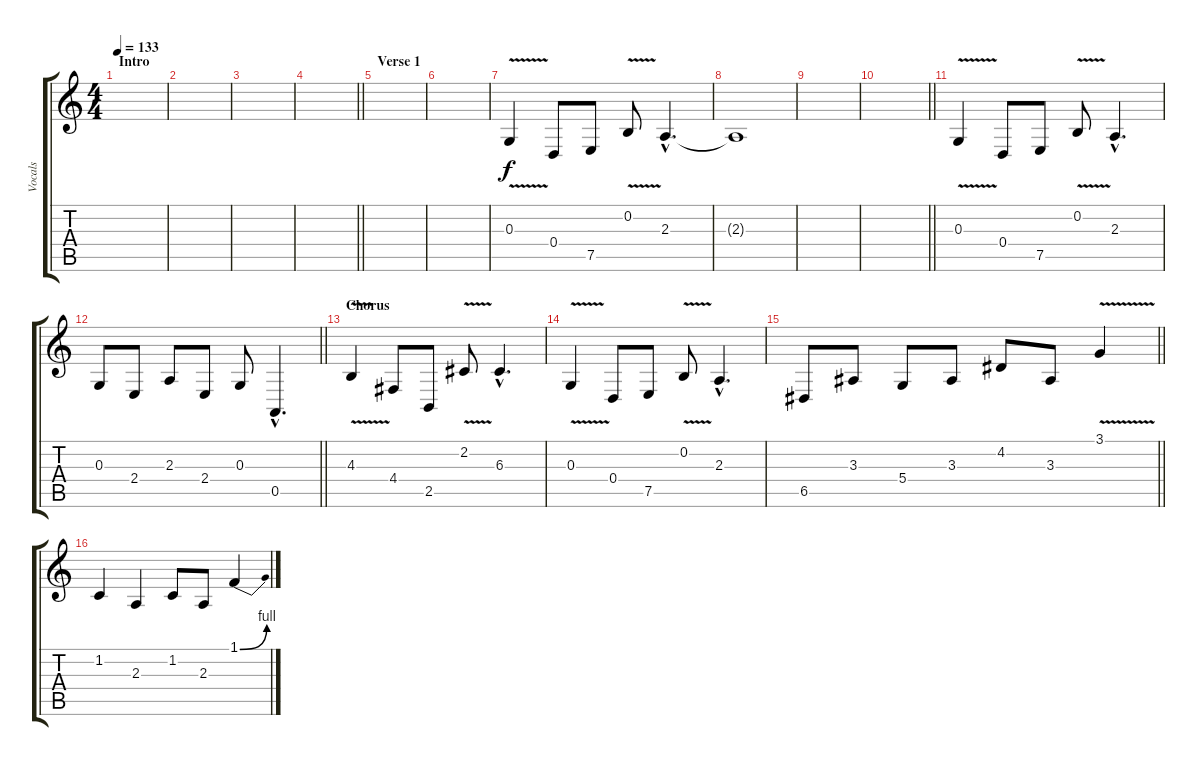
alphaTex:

\track ("Vocals" "Vocals") {instrument lead6voice}
\staff {score tabs}
\tuning (E4 B3 G3 D3 A2 E2) {hide}
\ts (4 4)
\section ("" "Intro")
\tempo 133
\clef g2
\ks c
|
|
|
\barLineRight lightlight
|
\section ("" "Verse 1")
|
|
0.3{v}.4 0.4.8 7.5.8 0.2{v}.8 2.3{hac}.4{d} |
2.3{t}.1 |
|
\barLineRight lightlight
|
0.3{v}.4 0.4.8 7.5.8 0.2{v}.8 2.3{hac}.4{d} |
\barLineRight lightlight
0.3.8 2.4.8 2.3.8 2.4.8 0.3.8 0.5{hac}.4{d} |
\section ("" "Chorus")
4.3{v}.4 4.4.8 2.5.8 2.2{v}.8 6.3{hac}.4{d} |
0.3{v}.4 0.4.8 7.5.8 0.2{v}.8 2.3{hac}.4{d} |
\barLineRight lightlight
6.5.8 3.3.8 5.4.8 3.3.8 4.2.8 3.3.8 3.1{v}.4 |
1.2.4 2.3.4 1.2.8 2.3.8 1.1{be (bend 0 0 60 4)}.4
